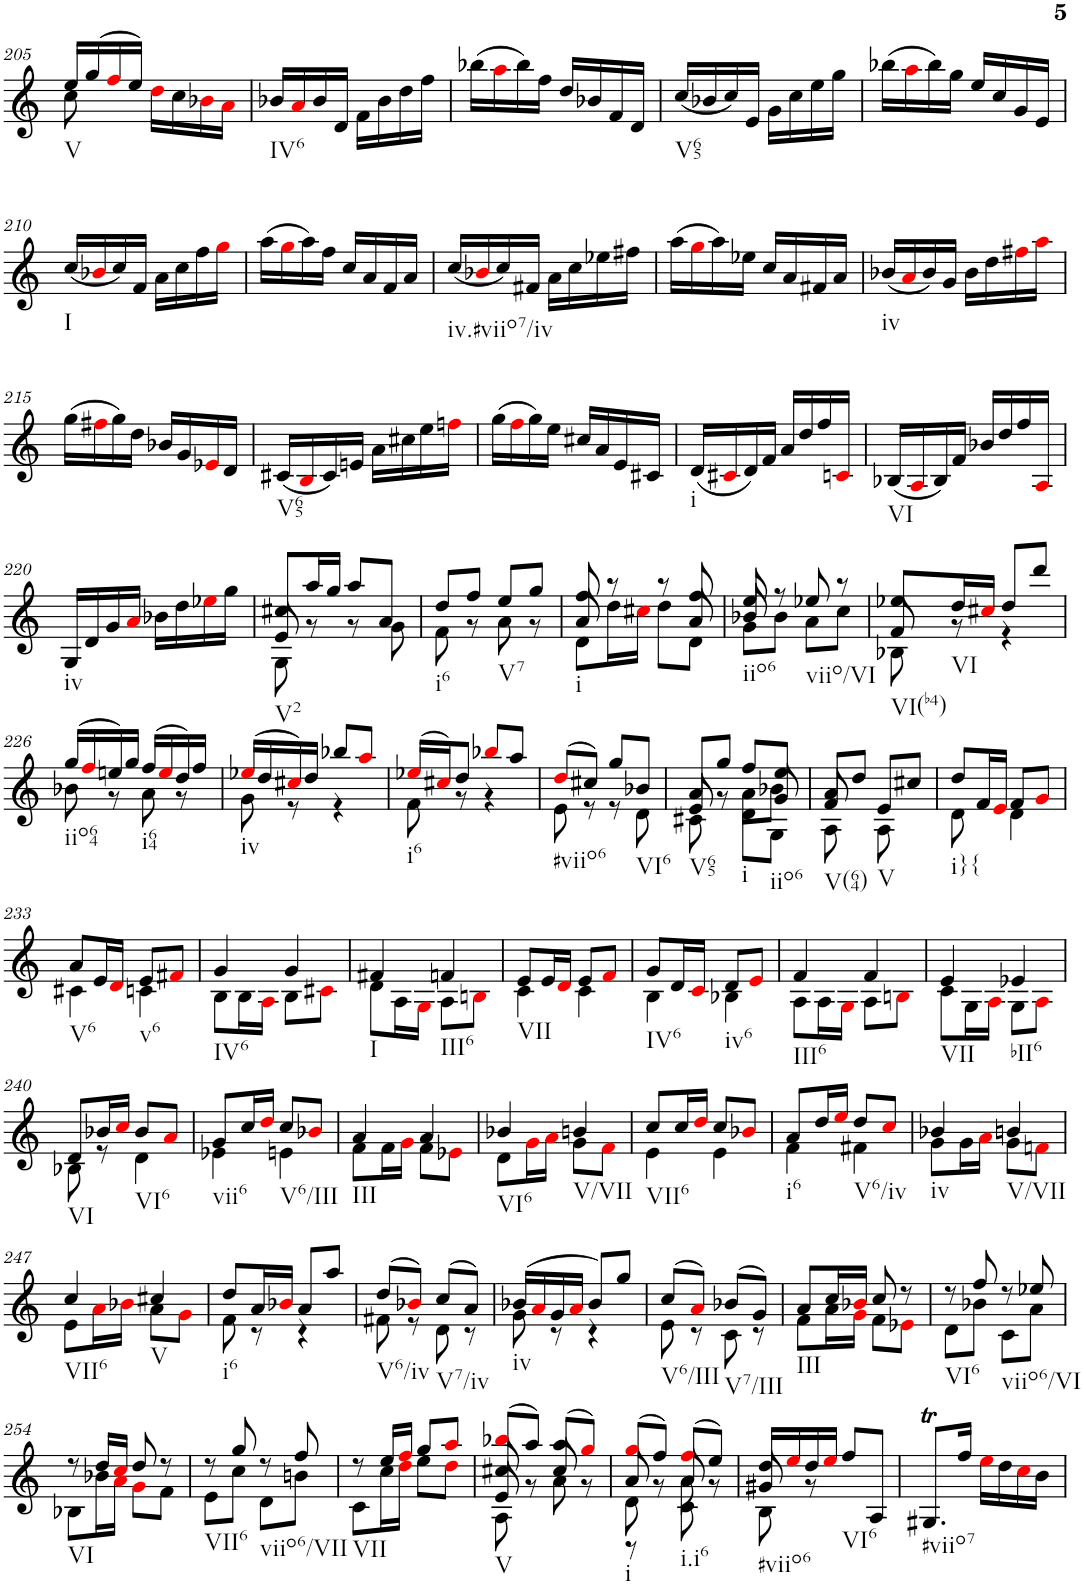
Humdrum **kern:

**kern
*part1
*staff1
*I"Violin
*I'Vln.
!!LO:PB:g=z
*clefG2
*k[]
*M2/4
=205
*^
!LO:TX:b:t=V	!
16ee/LL	8cc\
(16gg/	.
16ffi/	4.ryy
16ee/JJ)	.
16ddi\LL	.
16cc\	.
16b-Xi\	.
16ai\JJ	.
*v	*v
=206
!LO:TX:b:t=IV6
16b-X/LL
16ai/
16b-/
16d/JJ
16f\LL
16b-\
16dd\
16ff\JJ
=207
(16bb-X\LL
16aai\
16bb-\)
16ff\JJ
16dd/LL
16b-X/
16f/
16d/JJ
=208
!LO:TX:b:t=V65
(16cc/LL
16b-X/
16cc/)
16e/JJ
16g\LL
16cc\
16ee\
16gg\JJ
=209
(16bb-X\LL
16aai\
16bb-\)
16gg\JJ
16ee/LL
16cc/
16g/
16e/JJ
!!LO:LB:g=z
=210
!LO:TX:b:t=I
(16cc/LL
16b-Xi/
16cc/)
16f/JJ
16a\LL
16cc\
16ff\
16ggi\JJ
=211
(16aa\LL
16ggi\
16aa\)
16ff\JJ
16cc/LL
16a/
16f/
16a/JJ
=212
!LO:TX:b:t=iv.#viio7/iv
(16cc/LL
16b-Xi/
16cc/)
16f#X/JJ
16a\LL
16cc\
16ee-X\
16ff#X\JJ
=213
(16aa\LL
16ggi\
16aa\)
16ee-X\JJ
16cc/LL
16a/
16f#X/
16a/JJ
=214
!LO:TX:b:t=iv
(16b-X/LL
16ai/
16b-/)
16g/JJ
16b-\LL
16dd\
16ff#Xi\
16aai\JJ
!!LO:LB:g=z
=215
(16gg\LL
16ff#Xi\
16gg\)
16dd\JJ
16b-X/LL
16g/
16e-Xi/
16d/JJ
=216
!LO:TX:b:t=V65
(16c#X/LL
16Bi/
16c#/)
16en/JJ
16a\LL
16cc#X\
16ee\
16ffni\JJ
=217
(16gg\LL
16ffi\
16gg\)
16ee\JJ
16cc#X/LL
16a/
16e/
16c#X/JJ
=218
!LO:TX:b:t=i
(16d/LL
16c#Xi/
16d/)
16f/JJ
16a/LL
16dd/
16ff/
16cni/JJ
=219
!LO:TX:b:t=VI
(16B-X/LL
16Ai/
16B-/)
16f/JJ
16b-X/LL
16dd/
16ff/
16Ai/JJ
!!LO:LB:g=z
=220
!LO:TX:b:t=iv
16G/LL
16d/
16g/
16ai/JJ
16b-X\LL
16dd\
16ee-Xi\
16gg\JJ
=221
*^
*	*^
!LO:TX:b:t=V2	!	!
8cc#X/L	8e/	8G\
16aa/L	8r	4.ryy
16gg/JJ	.	.
8aa/L	8r	.
8a/J	8g\	.
*	*v	*v
=222	=222
!LO:TX:b:t=i6	!
8dd/L	8f\
8ff/J	8r
!LO:TX:b:t=V7	!
8ee/L	8a\
8gg/J	8r
=223	=223
*	*^
!LO:TX:b:t=i	!	!
8ff/	8d\L	8a/
8r	16dd\L	4ryy
.	16cc#Xi\JJ	.
8r	8dd\L	.
8ff/	8d\J	8a/
=224	=224	=224
!LO:TX:b:t=iio6	!	!
8ee/	8g\L	8b-X/
8r	8b-\J	4.ryy
!LO:TX:b:t=viio/VI	!	!
8ee-X/	8a\L	.
8r	8cc\J	.
=225	=225	=225
!LO:TX:b:t=VI(b4)	!	!
8ee-X/L	8B-X\	8f/
!LO:TX:b:t=VI	!	!
16dd/L	8r	4.ryy
16cc#Xi/JJ	.	.
8dd/L	4r	.
8ddd/J	.	.
*	*v	*v
!!LO:LB:g=z
=226	=226
!LO:TX:b:t=iio64	!
(16gg/LL	8b-X\
16ffi/	.
16een/)	8r
16gg/JJ	.
!LO:TX:b:t=i64	!
(16ff/LL	8a\
16eei/	.
16dd/)	8r
16ff/JJ	.
=227	=227
!LO:TX:b:t=iv	!
(16ee-Xi/LL	8g\
16dd/	.
16cc#Xi/)	8r
16dd/JJ	.
8bb-X/L	4r
8aai/J	.
=228	=228
!LO:TX:b:t=i6	!
(16ee-Xi/LL	8f\
16cc#Xi/J)	.
8dd/J	8r
8bb-Xi/L	4r
8aa/J	.
=229	=229
!LO:TX:b:t=#viio6	!
(8ddi/L	8e\
8cc#X/J)	8r
8gg/L	8r
!LO:TX:b:t=VI6	!
8b-X/J	8d\
=230	=230
*^	*^
!LO:TX:b:t=V65	!	!	!
8a/L	8c#X\	8e/	4ryy
8gg/J	8r	4ryy	.
!LO:TX:b:t=i	!	!	!
8ff/L	8d\L	.	8a\L
!LO:TX:b:t=iio6	!	!	!
8ee/J	8G\J	8g/	8b-X\J
=231	=231	=231	=231
!LO:TX:b:t=V(64)	!	!	!
*	*	*v	*v
8a/L	8A\	8f/
8dd/J	8ryy	4.ryy
!LO:TX:b:t=V	!	!
8e/L	8A\	.
8cc#X/J	8ryy	.
*	*v	*v
=232	=232
!LO:TX:b:t=i}{	!
8dd/L	8d\
16f/L	8ryy
16ei/JJ	.
8f/L	4d\
8gi/J	.
!!LO:LB:g=z	!!
=233	=233
!LO:TX:b:t=V6	!
8a/L	4c#X\
16e/L	.
16di/JJ	.
!LO:TX:b:t=v6	!
8e/L	4cn\
8f#Xi/J	.
=234	=234
!LO:TX:b:t=IV6	!
4g/	8B\L
.	16B\L
.	16Ai\JJ
4g/	8B\L
.	8c#Xi\J
=235	=235
!LO:TX:b:t=I	!
4f#X/	8d\L
.	16A\L
.	16Gi\JJ
!LO:TX:b:t=III6	!
4fn/	8A\L
.	8Bni\J
=236	=236
!LO:TX:b:t=VII	!
8e/L	4c\
16e/L	.
16di/JJ	.
8e/L	4c\
8fi/J	.
=237	=237
!LO:TX:b:t=IV6	!
8g/L	4B\
16d/L	.
16ci/JJ	.
!LO:TX:b:t=iv6	!
8d/L	4B-X\
8ei/J	.
=238	=238
!LO:TX:b:t=III6	!
4f/	8A\L
.	16A\L
.	16Gi\JJ
4f/	8A\L
.	8Bni\J
=239	=239
!LO:TX:b:t=VII	!
4e/	8c\L
.	16G\L
.	16Ai\JJ
!LO:TX:b:t=bII6	!
4e-X/	8G\L
.	8Ai\J
!!LO:LB:g=z	!!
=240	=240
!LO:TX:b:t=VI	!
8d/L	8B-X\
16b-X/L	8r
16cci/JJ	.
!LO:TX:b:t=VI6	!
8b-/L	4d\
8ai/J	.
=241	=241
!LO:TX:b:t=vii6	!
8g/L	4e-X\
16cc/L	.
16ddi/JJ	.
!LO:TX:b:t=V6/III	!
8cc/L	4en\
8b-Xi/J	.
=242	=242
!LO:TX:b:t=III	!
4a/	8f\L
.	16f\L
.	16gi\JJ
4a/	8f\L
.	8e-Xi\J
=243	=243
!LO:TX:b:t=VI6	!
4b-X/	8d\L
.	16gi\L
.	16ai\JJ
!LO:TX:b:t=V/VII	!
4bn/	8g\L
.	8fi\J
=244	=244
!LO:TX:b:t=VII6	!
8cc/L	4e\
16cc/L	.
16ddi/JJ	.
8cc/L	4e\
8b-Xi/J	.
=245	=245
!LO:TX:b:t=i6	!
8a/L	4f\
16dd/L	.
16eei/JJ	.
!LO:TX:b:t=V6/iv	!
8dd/L	4f#X\
8cci/J	.
=246	=246
!LO:TX:b:t=iv	!
4b-X/	8g\L
.	16g\L
.	16ai\JJ
!LO:TX:b:t=V/VII	!
4bn/	8g\L
.	8fni\J
!!LO:LB:g=z	!!
=247	=247
!LO:TX:b:t=VII6	!
4cc/	8e\L
.	16ai\L
.	16b-Xi\JJ
!LO:TX:b:t=V	!
4cc#X/	8a\L
.	8gi\J
=248	=248
!LO:TX:b:t=i6	!
8dd/L	8f\
16a/L	8r
16b-Xi/JJ	.
8a/L	4r
8aa/J	.
=249	=249
!LO:TX:b:t=V6/iv	!
(8dd/L	8f#X\
8b-Xi/J)	8r
!LO:TX:b:t=V7/iv	!
(8cc/L	8d\
8a/J)	8r
=250	=250
!LO:TX:b:t=iv	!
(16b-X/LL	8g\
16ai/	.
16g/	8r
16ai/JJ	.
8b-/L)	4r
8gg/J	.
=251	=251
!LO:TX:b:t=V6/III	!
(8cc/L	8e\
8ai/J)	8r
!LO:TX:b:t=V7/III	!
(8b-X/L	8c\
8g/J)	8r
=252	=252
!LO:TX:b:t=III	!
8a/L	8f\L
16cc/L	16a\L
16b-Xi/JJ	16gi\JJ
8cc/	8f\L
8r	8e-Xi\J
=253	=253
!LO:TX:b:t=VI6	!
8r	8d\L
8ff/	8b-X\J
!LO:TX:b:t=viio6/VI	!
8r	8c\L
8ee-X/	8a\J
!!LO:LB:g=z	!!
=254	=254
!LO:TX:b:t=VI	!
8r	8B-X\L
16dd/LL	16b-X\L
16cci/JJ	16ai\JJ
8dd/	8gi\L
8r	8f\J
=255	=255
!LO:TX:b:t=VII6	!
8r	8e\L
8gg/	8cc\J
!LO:TX:b:t=viio6/VII	!
8r	8d\L
8ff/	8bn\J
=256	=256
!LO:TX:b:t=VII	!
8r	8c\L
16ee/LL	16cc\L
16ffi/JJ	16ddi\JJ
8gg/L	8ee\L
8aai/J	8ddi\J
=257	=257
*^	*^
!LO:TX:b:t=V	!	!	!
(8bb-Xi/L	8A\	8cc#X/	8e/
8aa/J)	8r	8ryy	4.ryy
(8aa/L	8a\	8cc#/	.
8ggi/J)	8r	8ryy	.
=258	=258	=258	=258
!LO:TX:b:t=i	!	!	!
(8ggi/L	8d\	8a/	8r
8ff/J)	8r	8ryy	8ryy
!LO:TX:b:t=i.i6	!	!	!
(8ffi/L	8c\	8a/	8a\
8ee/J)	8r	8ryy	8ryy
=259	=259	=259	=259
!LO:TX:b:t=#viio6	!	!	!
*	*	*v	*v
16dd/LL	8B\	8g#X/
16eei/	.	.
16dd/	8r	4.ryy
16eei/JJ	.	.
!LO:TX:b:t=VI6	!	!
8ff/L	4ryy	.
8A/J	.	.
*v	*v	*v
=260
!LO:TX:b:t=#viio7
8.G#Xt/L
16ff/Jk
16eei\LL
16dd\
16cci\
16b\JJ
=
*-
